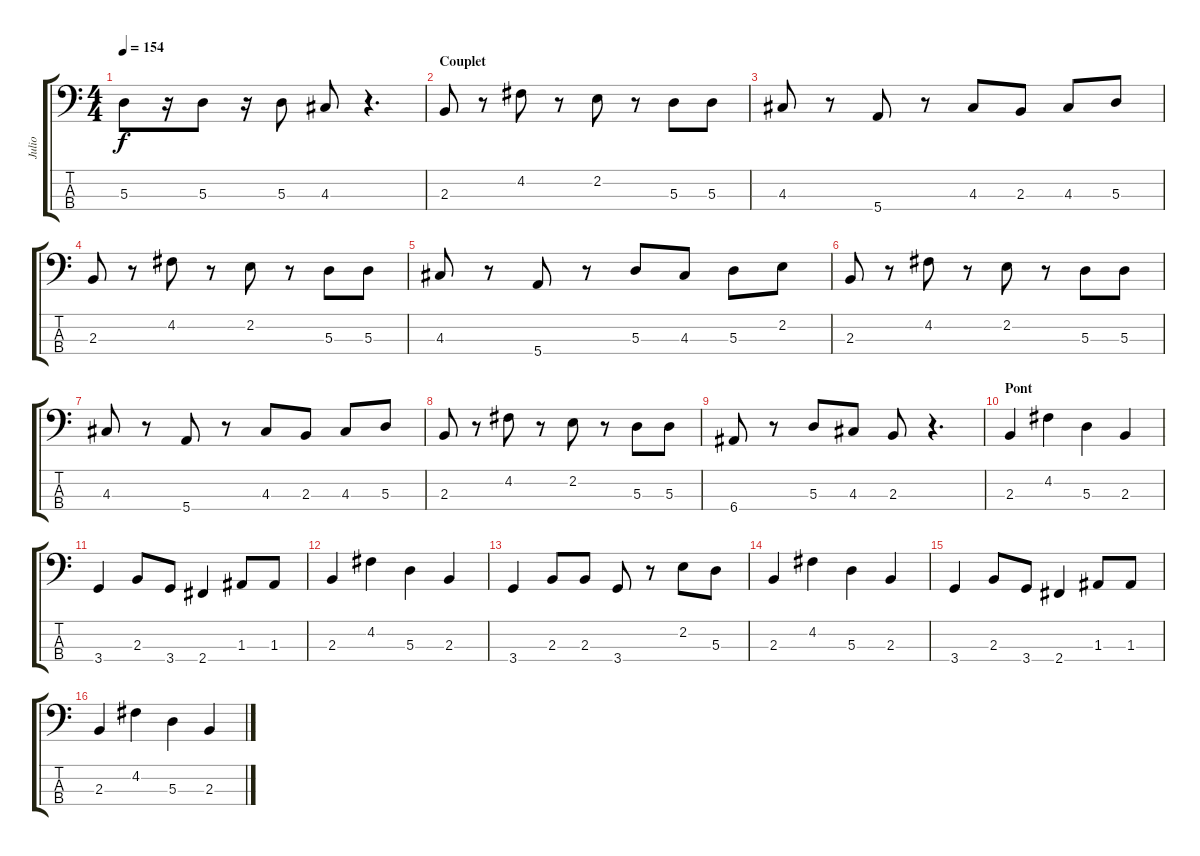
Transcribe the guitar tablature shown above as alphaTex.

\track ("Julio" "Julio") {instrument electricbassfinger}
\staff {score tabs}
\tuning (G2 D2 A1 E1) {hide}
\ts (4 4)
\tempo 154
\clef f4
\ks c
5.3.8{dy f} r.16 5.3.8 r.16 5.3.8 4.3.8 r.4{d} |
\section ("" "Couplet")
2.3.8 r.8 4.2.8 r.8 2.2.8 r.8 5.3.8 5.3.8 |
4.3.8 r.8 5.4.8 r.8 4.3.8 2.3.8 4.3.8 5.3.8 |
2.3.8 r.8 4.2.8 r.8 2.2.8 r.8 5.3.8 5.3.8 |
4.3.8 r.8 5.4.8 r.8 5.3.8 4.3.8 5.3.8 2.2.8 |
2.3.8 r.8 4.2.8 r.8 2.2.8 r.8 5.3.8 5.3.8 |
4.3.8 r.8 5.4.8 r.8 4.3.8 2.3.8 4.3.8 5.3.8 |
2.3.8 r.8 4.2.8 r.8 2.2.8 r.8 5.3.8 5.3.8 |
6.4.8 r.8 5.3.8 4.3.8 2.3.8 r.4{d} |
\section ("" "Pont")
2.3.4 4.2.4 5.3.4 2.3.4 |
3.4.4 2.3.8 3.4.8 2.4.4 1.3.8 1.3.8 |
2.3.4 4.2.4 5.3.4 2.3.4 |
3.4.4 2.3.8 2.3.8 3.4.8 r.8 2.2.8 5.3.8 |
2.3.4 4.2.4 5.3.4 2.3.4 |
3.4.4 2.3.8 3.4.8 2.4.4 1.3.8 1.3.8 |
2.3.4 4.2.4 5.3.4 2.3.4
